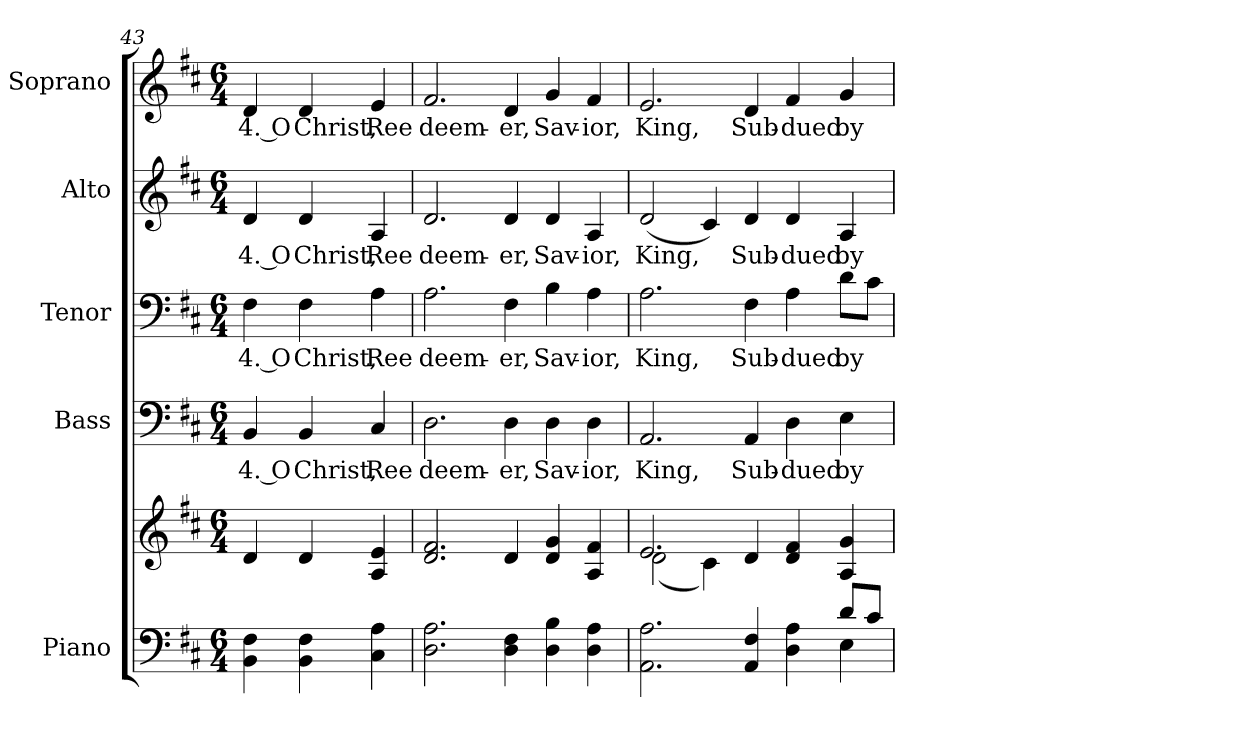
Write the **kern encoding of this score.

**kern	**kern	**kern	**text	**kern	**text	**kern	**text	**kern	**text
*part5	*part5	*part4	*part4	*part3	*part3	*part2	*part2	*part1	*part1
*staff6	*staff5	*staff4	*staff4	*staff3	*staff3	*staff2	*staff2	*staff1	*staff1
*I"Piano	*	*I"Bass	*	*I"Tenor	*	*I"Alto	*	*I"Soprano	*
*I'Pno.	*	*I'B.	*	*I'T.	*	*I'A.	*	*I'S.	*
!!LO:PB:g=z
*clefF4	*clefG2	*clefF4	*	*clefF4	*	*clefG2	*	*clefG2	*
*k[f#c#]	*k[f#c#]	*k[f#c#]	*	*k[f#c#]	*	*k[f#c#]	*	*k[f#c#]	*
*D:	*D:	*D:	*	*D:	*	*D:	*	*D:	*
*M6/4	*M6/4	*M6/4	*	*M6/4	*	*M6/4	*	*M6/4	*
=43	=43	=43	=43	=43	=43	=43	=43	=43	=43
!	!	!	!LO:LY:b:color=#000000	!	!	!	!	!	!
!	!	!	!	!	!LO:LY:b:color=#000000	!	!	!	!
!	!	!	!	!	!	!	!LO:LY:b:color=#000000	!	!
!	!	!	!	!	!	!	!	!	!LO:LY:b:color=#000000
4BBi\ 4F#i	4di/	4BBi/	4. O	4F#i\	4. O	4di/	4. O	4di/	4. O
!	!	!	!LO:LY:b:color=#000000	!	!	!	!	!	!
!	!	!	!	!	!LO:LY:b:color=#000000	!	!	!	!
!	!	!	!	!	!	!	!LO:LY:b:color=#000000	!	!
!	!	!	!	!	!	!	!	!	!LO:LY:b:color=#000000
4BBi\ 4F#i	4di/	4BBi/	Christ,	4F#i\	Christ,	4di/	Christ,	4di/	Christ,
!	!	!	!LO:LY:b:color=#000000	!	!	!	!	!	!
!	!	!	!	!	!LO:LY:b:color=#000000	!	!	!	!
!	!	!	!	!	!	!	!LO:LY:b:color=#000000	!	!
!	!	!	!	!	!	!	!	!	!LO:LY:b:color=#000000
4C#i\ 4Ai	4Ai/ 4ei	4C#i/	Ree	4Ai\	Ree	4Ai/	Ree	4ei/	Ree
=44	=44	=44	=44	=44	=44	=44	=44	=44	=44
!	!	!	!LO:LY:b:color=#000000	!	!	!	!	!	!
!	!	!	!	!	!LO:LY:b:color=#000000	!	!	!	!
!	!	!	!	!	!	!	!LO:LY:b:color=#000000	!	!
!	!	!	!	!	!	!	!	!	!LO:LY:b:color=#000000
2.Di\ 2.Ai	2.di/ 2.f#i	2.Di\	deem-	2.Ai\	deem-	2.di/	deem-	2.f#i/	deem-
!	!	!	!LO:LY:b:color=#000000	!	!	!	!	!	!
!	!	!	!	!	!LO:LY:b:color=#000000	!	!	!	!
!	!	!	!	!	!	!	!LO:LY:b:color=#000000	!	!
!	!	!	!	!	!	!	!	!	!LO:LY:b:color=#000000
4Di\ 4F#i	4di/	4Di\	-er,	4F#i\	-er,	4di/	-er,	4di/	-er,
!	!	!	!LO:LY:b:color=#000000	!	!	!	!	!	!
!	!	!	!	!	!LO:LY:b:color=#000000	!	!	!	!
!	!	!	!	!	!	!	!LO:LY:b:color=#000000	!	!
!	!	!	!	!	!	!	!	!	!LO:LY:b:color=#000000
4Di\ 4Bi	4di/ 4gi	4Di\	Sav-	4Bi\	Sav-	4di/	Sav-	4gi/	Sav-
!	!	!	!LO:LY:b:color=#000000	!	!	!	!	!	!
!	!	!	!	!	!LO:LY:b:color=#000000	!	!	!	!
!	!	!	!	!	!	!	!LO:LY:b:color=#000000	!	!
!	!	!	!	!	!	!	!	!	!LO:LY:b:color=#000000
4Di\ 4Ai	4Ai/ 4f#i	4Di\	-ior,	4Ai\	-ior,	4Ai/	-ior,	4f#i/	-ior,
!!LO:PB:g=z
=45	=45	=45	=45	=45	=45	=45	=45	=45	=45
*^	*^	*	*	*	*	*	*	*	*
!	!	!	!	!	!LO:LY:b:color=#000000	!	!	!	!	!	!
!	!	!	!	!	!	!	!LO:LY:b:color=#000000	!	!	!	!
!	!	!	!	!	!	!	!	!	!LO:LY:b:color=#000000	!	!
!	!	!	!	!	!	!	!	!	!	!	!LO:LY:b:color=#000000
2.AAi\ 2.Ai	2.ryy	2.ei/	(2di\	2.AAi/	King,	2.Ai\	King,	(2di/	King,	2.ei/	King,
.	.	.	4c#i\)	.	.	.	.	4c#i/)	.	.	.
!	!	!	!	!	!LO:LY:b:color=#000000	!	!	!	!	!	!
!	!	!	!	!	!	!	!LO:LY:b:color=#000000	!	!	!	!
!	!	!	!	!	!	!	!	!	!LO:LY:b:color=#000000	!	!
!	!	!	!	!	!	!	!	!	!	!	!LO:LY:b:color=#000000
4AAi/ 4F#i	4ryy	4di/	2.ryy	4AAi/	Sub-	4F#i\	Sub-	4di/	Sub-	4di/	Sub-
!	!	!	!	!	!LO:LY:b:color=#000000	!	!	!	!	!	!
!	!	!	!	!	!	!	!LO:LY:b:color=#000000	!	!	!	!
!	!	!	!	!	!	!	!	!	!LO:LY:b:color=#000000	!	!
!	!	!	!	!	!	!	!	!	!	!	!LO:LY:b:color=#000000
4Di\ 4Ai	4ryy	4di/ 4f#i	.	4Di\	-dued	4Ai\	-dued	4di/	-dued	4f#i/	-dued
!	!	!	!	!	!LO:LY:b:color=#000000	!	!	!	!	!	!
!	!	!	!	!	!	!	!LO:LY:b:color=#000000	!	!	!	!
!	!	!	!	!	!	!	!	!	!LO:LY:b:color=#000000	!	!
!	!	!	!	!	!	!	!	!	!	!	!LO:LY:b:color=#000000
8di/L	4Ei\	4Ai/ 4gi	.	4Ei\	by	8di\L	by	4Ai/	by	4gi/	by
8c#i/J	.	.	.	.	.	8c#i\J	.	.	.	.	.
*v	*v	*	*	*	*	*	*	*	*	*	*
*	*v	*v	*	*	*	*	*	*	*	*
=	=	=	=	=	=	=	=	=	=
*-	*-	*-	*-	*-	*-	*-	*-	*-	*-
